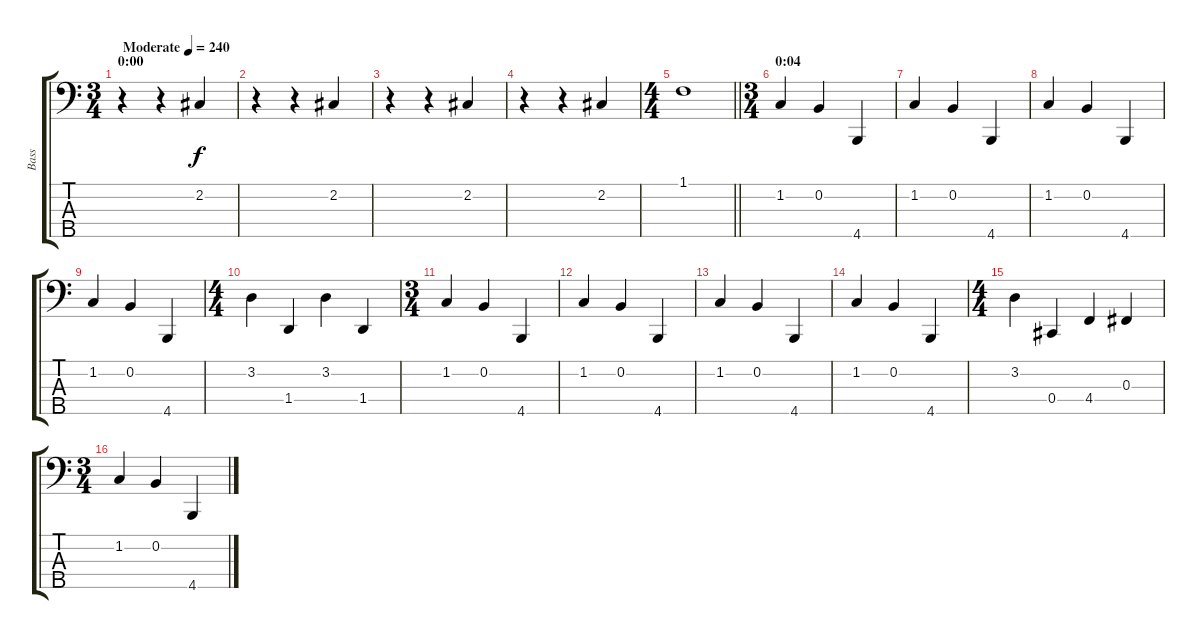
\track ("Bass" "Bass") {instrument electricbassfinger}
\staff {score tabs}
\tuning (E2 B1 Gb1 Db1 G0) {hide}
\ts (3 4)
\section ("" "0:00")
\tempo (240 "Moderate")
\clef f4
\ks c
r.4{dy f instrument electricbassfinger} r.4 2.2.4 |
r.4 r.4 2.2.4 |
r.4 r.4 2.2.4 |
r.4 r.4 2.2.4 |
\ts (4 4)
\barLineRight lightlight
1.1.1 |
\ts (3 4)
\section ("" "0:04")
1.2.4 0.2.4 4.5.4 |
1.2.4 0.2.4 4.5.4 |
1.2.4 0.2.4 4.5.4 |
1.2.4 0.2.4 4.5.4 |
\ts (4 4)
3.2.4 1.4.4 3.2.4 1.4.4 |
\ts (3 4)
1.2.4 0.2.4 4.5.4 |
1.2.4 0.2.4 4.5.4 |
1.2.4 0.2.4 4.5.4 |
1.2.4 0.2.4 4.5.4 |
\ts (4 4)
3.2.4 0.4.4 4.4.4 0.3.4 |
\ts (3 4)
1.2.4 0.2.4 4.5.4
